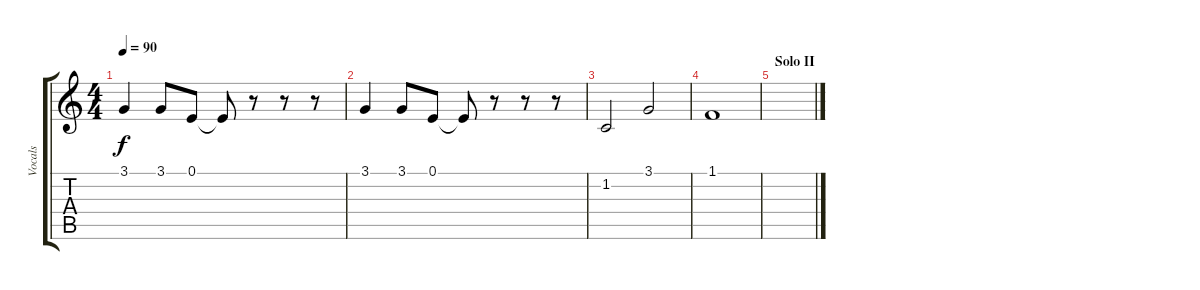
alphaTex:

\track ("Vocals" "Vocals") {instrument clarinet}
\staff {score tabs}
\tuning (E4 B3 G3 D3 A2 E2) {hide}
\ts (4 4)
\tempo 90
\clef g2
\ks c
3.1.4{dy f} 3.1.8 0.1.8 0.1{t}.8 r.8 r.8 r.8 |
3.1.4 3.1.8 0.1.8 0.1{t}.8 r.8 r.8 r.8 |
1.2.2 3.1.2 |
1.1.1 |
\section ("" "Solo II")
